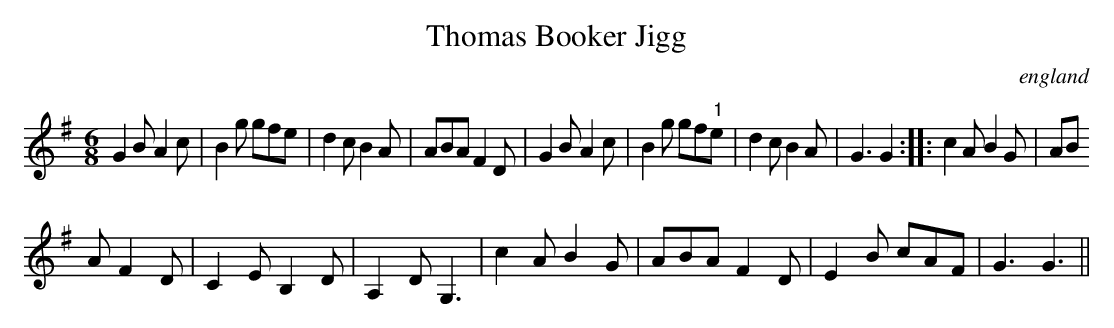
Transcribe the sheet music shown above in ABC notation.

X:1
T:Thomas Booker Jigg
O:england
M:6/8
L:1/8
K:G major
G2BA2c|B2g gfe|d2cB2A|ABA F2D|G2BA2c|B2g gf"1"e|d2cB2A|G3G2:||:c2AB2G|AB
A F2D|C2EB,2D|A,2DG,3|c2AB2G|ABA F2D|E2B cAF|G3G3||
